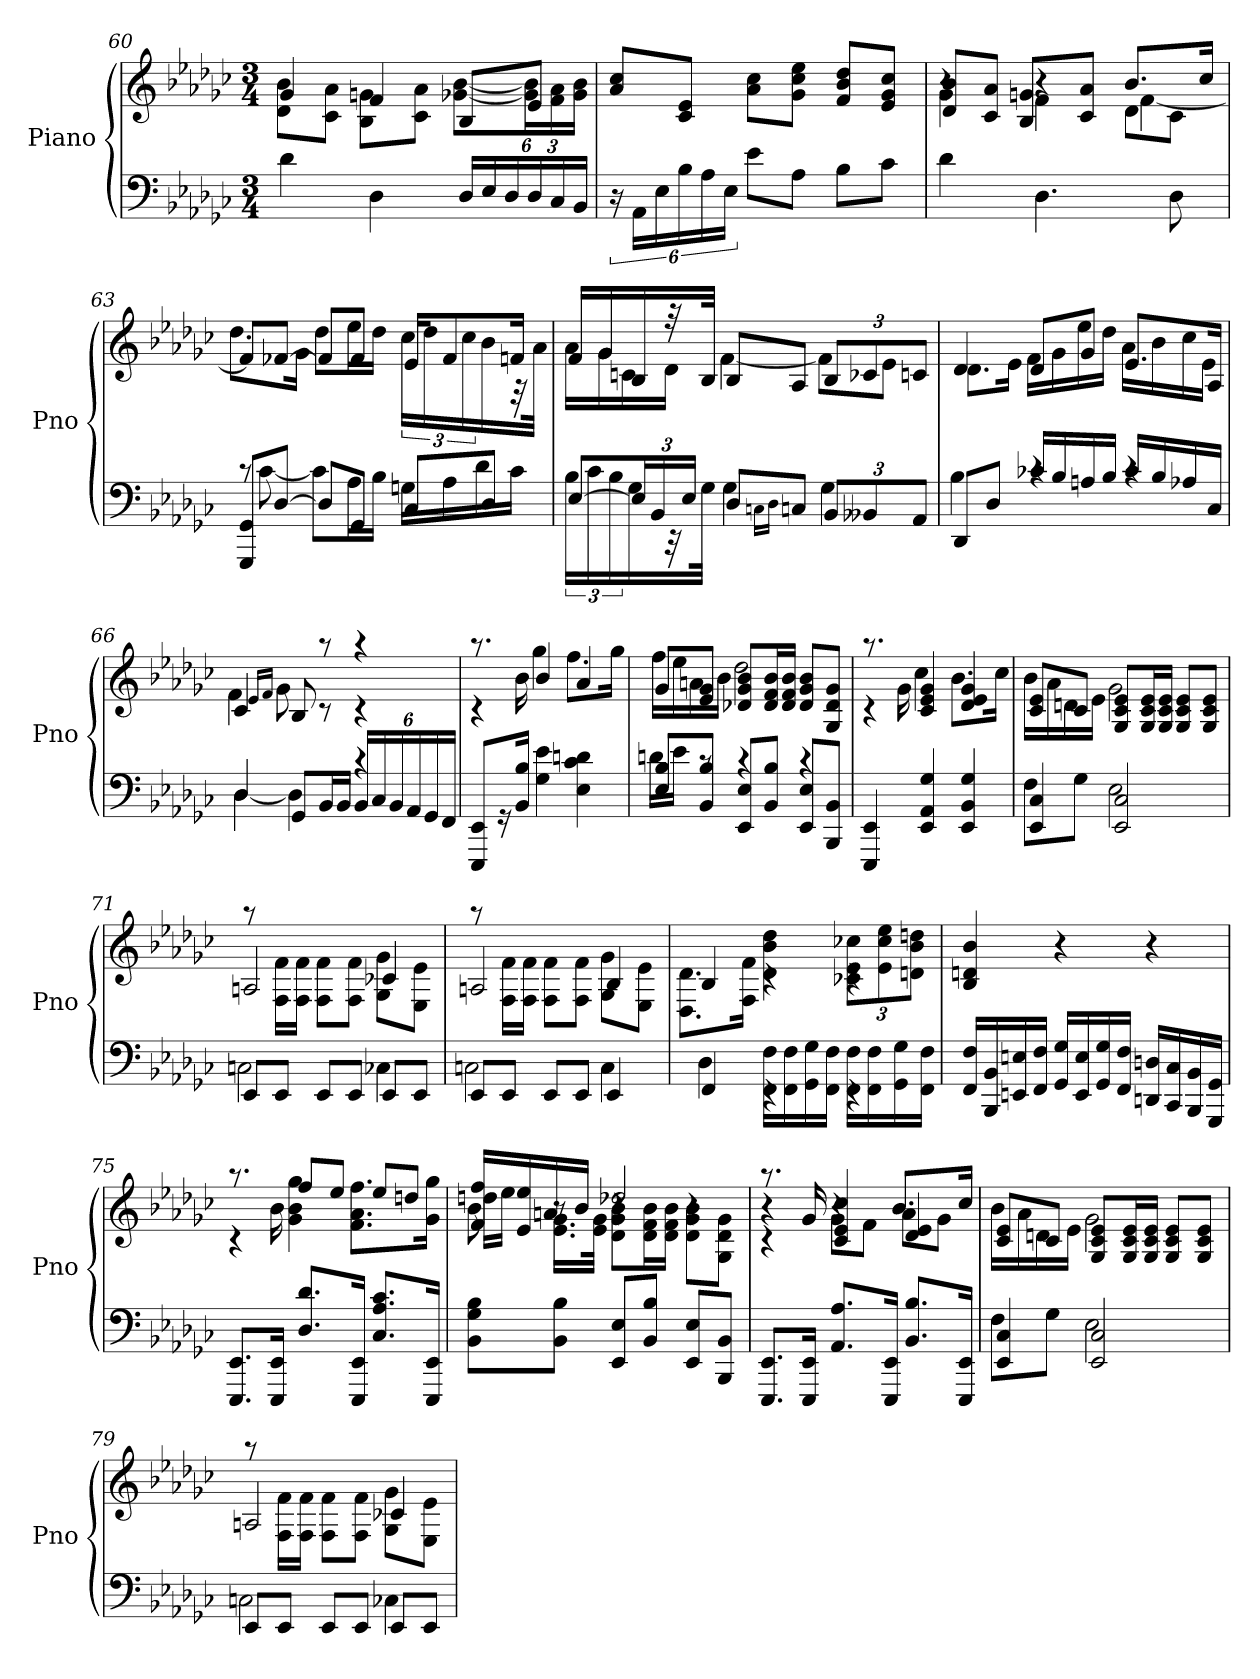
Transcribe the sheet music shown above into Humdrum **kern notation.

**kern	**kern
*part1	*part1
*staff2	*staff1
*I"Piano	*
*I'Pno	*
*clefF4	*clefG2
*k[b-e-a-d-g-c-]	*k[b-e-a-d-g-c-]
*M3/4	*M3/4
=60	=60
*	*^
4d-	4g-	8d- 8b-L
.	.	8c- 8a-J
4D-	4f	8B- 8gnL
.	.	8c- 8a-J
24D-LL	8B-L	[8g-X [8b-L
24E-	.	.
24D-	.	.
24D-	8e-J	24g-] 24b-]L
24C-	.	24f 24a-
24BB-JJ	.	24g- 24b-JJ
*	*v	*v
=61	=61
24r	8a- 8cc-L
24AA-LL	.
24E-	.
24B-	8c- 8e-J
24A-	.
24E-JJ	.
8e-L	8a- 8cc-L
8A-J	8g- 8cc- 8ee-J
8B-L	8f 8b- 8dd-L
8c-J	8e- 8g- 8cc-J
=62	=62
*	*^
*	*	*^
4d-	4r	4g-	8d- 8b-L
.	.	.	8c- 8a-J
4.D-	4r	4f	8B- 8gnL
.	.	.	8c- 8a-J
.	8d-\L	[4f	8.b-L
8D-	8c-\J	.	.
.	.	.	16cc-Jk
*	*	*v	*v
=63	=63	=63
*^	*	*
8GGG- 8GG-L	8rc	8fL]	8.dd-L
[8D-J	[8c-	[8f-XJ	.
.	.	.	16g-Jk
8D-L]	8c-L]	8f-L]	8dd-L
8GG-J	16A-L	8f-J	16ee-L
.	16B-JJ	.	16dd-JJ
8C-L	16GnLL	16e-KL	24cc-LL
.	.	.	24dd-
.	16A-	8f-	.
.	.	.	24cc-
8D-J	16d-	.	16b-
.	16c-JJ	16fnJk	32r
.	.	.	32a-JJk
=64	=64	=64	=64
[8E-L	24B-LL	16fLL	16a-LL
.	24c-	.	.
.	.	16g-	16g-
.	24B-	.	.
24E-L]	16G-	16B-	16cn
24BB-	.	.	.
.	32r	32r	16d-JJ
24E-JJ	.	.	.
.	32G-JJk	32B-JJk	.
8D-L	4G-	8B-L	[4f
16qqCn\LL	.	.	.
16qqD-\JJ	.	.	.
8CnJ	.	8A-J	.
12BB-L	4G-	12B-L	8fL]
12BB--X	.	12c-X	.
.	.	.	8e-J
12AA-J	.	12cnJ	.
=65	=65	=65	=65
8DD-L	4B-	4d-	8.d-L
8D-J	.	.	.
.	.	.	16e-Jk
16c-XLL	4rc	8d-L	16fLL
16B-	.	.	16g-
16An	.	8g-J	16ee-
16B-JJ	.	.	16dd-JJ
16c-LL	4rc	8.e-L	16a-LL
16B-	.	.	16b-
16A-X	.	.	16cc-
16C-JJ	.	16A-Jk	16e-JJ
=66	=66	=66	=66
4D-	[4D-	4c-	4f
.	.	.	16qqe-/LL
.	.	.	16qqf/JJ
8GG-L	4D-]	8B-	8g-
16BB-L	.	8rc	8raa
16BB-JJ	.	.	.
24BB-LL	4rc	4rc	4raa
24C-	.	.	.
24BB-	.	.	.
24AA-	.	.	.
24GG-	.	.	.
24FFJJ	.	.	.
*v	*v	*	*
=67	=67	=67
8EEE- 8EE-L	4rc	8.raa
16r	.	.
16BB- 16B-Jk	.	16b-
4G- 4e-	4b-	4gg-
4E- 4c- 4dn	4a-	8.ffL
.	.	16gg-Jk
=68	=68	=68
*^	*	*
8E- 8B-L	16dnLL	8g-L	16ffLL
.	16e-JJ	.	16ee-
8BB- 8B-J	8rc	8e- 8g-J	16an
.	.	.	16b-JJ
8EE- 8E-L	4rc	8d-X 8g- 8b-L	2dd-
8BB- 8B-J	.	16d- 16f 16b-L	.
.	.	16d- 16f 16b-JJ	.
8EE- 8E-L	4rc	8d- 8g- 8b-L	.
8BBB- 8BB-J	.	8G- 8d- 8g-J	.
*v	*v	*	*
=69	=69	=69
4EEE- 4EE-	4rc	8.raa
.	.	16g-
4EE- 4AA- 4G-	4c- 4e- 4g-	4cc-
4EE- 4BB- 4G-	4d- 4e- 4g-	8.b-L
.	.	16cc-Jk
=70	=70	=70
*^	*	*
4EE- 4C-	8FL	8c- 8e-L	16b-LL
.	.	.	16a-
.	8G-J	8c-J	16dn
.	.	.	16e-JJ
2EE- 2C-	2E-	8G- 8c- 8e-L	2g-
.	.	16G- 16c- 16e-L	.
.	.	16G- 16c- 16e-JJ	.
.	.	8G- 8c- 8e-L	.
.	.	8G- 8c- 8e-J	.
=71	=71	=71	=71
8EE-L	2Cn	2An	8raa
8EE-J	.	.	16F 16fLL
.	.	.	16F 16fJJ
8EE-L	.	.	8F 8fL
8EE-J	.	.	8F 8fJ
8EE-L	4C-X	4c-X	8G- 8g-L
8EE-J	.	.	8E- 8e-J
=72	=72	=72	=72
8EE-L	2Cn	2An	8raa
8EE-J	.	.	16F 16fLL
.	.	.	16F 16fJJ
8EE-L	.	.	8F 8fL
8EE-J	.	.	8F 8fJ
4EE-	4C	4B-	8G- 8g-L
.	.	.	8E- 8e-J
=73	=73	=73	=73
4FF	4D-	4B-	8.D- 8.d-L
.	.	.	16F 16fJk
4rEE	16FF 16FLL	4rc	4d- 4b- 4dd-
.	16FF 16F	.	.
.	16GG- 16G-	.	.
.	16FF 16FJJ	.	.
4rEE	16FF 16FLL	4rc	12c-X 12e- 12cc-XL
.	16FF 16F	.	.
.	.	.	12e- 12cc- 12ee-
.	16GG- 16G-	.	.
.	.	.	12dn 12b- 12ddnJ
.	16FF 16FJJ	.	.
*v	*v	*	*
*	*v	*v
=74	=74
16FF 16FLL	4B- 4dn 4b-
16BBB- 16BB-	.
16EEn 16En	.
16FF 16FJJ	.
16GG- 16G-LL	4r
16EE 16E	.
16GG- 16G-	.
16FF 16FJJ	.
16DDn 16DnLL	4r
16CC- 16C-	.
16BBB- 16BB-	.
16GGG- 16GG-JJ	.
=75	=75
*	*^
8.EEE- 8.EE-L	4rc	8.raa
16EEE- 16EE-Jk	.	16b-
8.D- 8.d-L	8ffL	4g- 4b- 4gg-
.	8ee-J	.
16EEE- 16EE-Jk	.	.
8.C- 8.A- 8.c-L	8ee-L	8.f 8.a- 8.ffL
.	8ddnJ	.
16EEE- 16EE-Jk	.	16g- 16gg-Jk
=76	=76	=76
*	*	*^
8BB- 8G- 8B-L	8b-\	16ddnLL	16f 16ffLL
.	.	16ee-JJ	16e- 16ee-
8BB- 8B-J	8r	16.e- 16.g-LL	16an
.	.	.	16b-JJ
.	.	32e- 32g-JJk	.
8EE- 8E-L	4r	8d- 8g- 8b-L	2dd-X
8BB- 8B-J	.	16d- 16f 16b-L	.
.	.	16d- 16f 16b-JJ	.
8EE- 8E-L	4r	8d- 8g- 8b-L	.
8BBB- 8BB-J	.	8G- 8d- 8g-J	.
=77	=77	=77	=77
8.EEE- 8.EE-L	4r	4rc	8.raa
16EEE- 16EE-Jk	.	.	16g-
8.AA- 8.A-L	4r	8g-L	4c- 4e- 4cc-
.	.	8fJ	.
16EEE- 16EE-Jk	.	.	.
8.BB- 8.B-L	4d-/ 4e-/	8a-L	8.b-L
.	.	8g-J	.
16EEE- 16EE-Jk	.	.	16cc-Jk
*	*	*v	*v
=78	=78	=78
*^	*	*
4EE- 4C-	8FL	8c- 8e-L	16b-LL
.	.	.	16a-
.	8G-J	8c-J	16dn
.	.	.	16e-JJ
2EE- 2C-	2E-	8G- 8c- 8e-L	2g-
.	.	16G- 16c- 16e-L	.
.	.	16G- 16c- 16e-JJ	.
.	.	8G- 8c- 8e-L	.
.	.	8G- 8c- 8e-J	.
=79	=79	=79	=79
8EE-L	2Cn	2An	8raa
8EE-J	.	.	16F 16fLL
.	.	.	16F 16fJJ
8EE-L	.	.	8F 8fL
8EE-J	.	.	8F 8fJ
8EE-L	4C-X	4c-X	8G- 8g-L
8EE-J	.	.	8E- 8e-J
*v	*v	*	*
*	*v	*v
=	=
*-	*-
